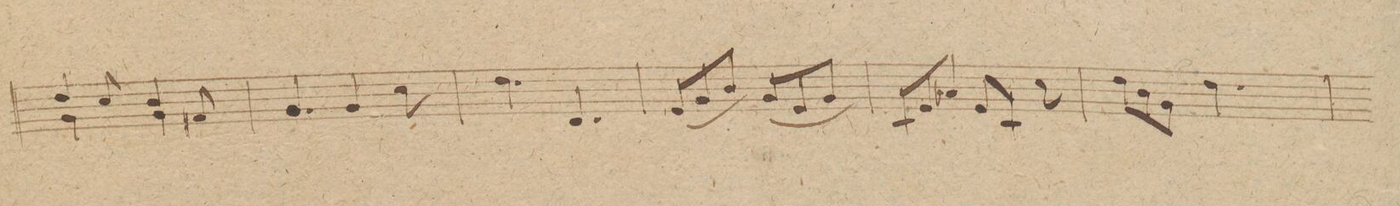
**kern	**dynam
*I"Alto Viola	*
*clefC3	*
*k[]	*
*M6/8	*
*^	*
4e/	4.A\	.
8d/	.	.
4c/	4.A\	.
8G#X/	.	.
*v	*v	*
=122	=122
4.A/	.
4A/	.
8d\	.
=123	=123
4.e\	.
4.E/	.
=124	=124
(8F/L	.
8A/	.
8c/J)	.
(8A/L	.
8F/	.
8A/J)	.
=125	=125
8D/L	.
8F/	.
8B-X/J	.
8F/L	.
8D/J	.
8d/	.
=126	=126
8e\L	.
8c\	.
8A\J	.
4.e\	.
=127	=127
*-	*-
